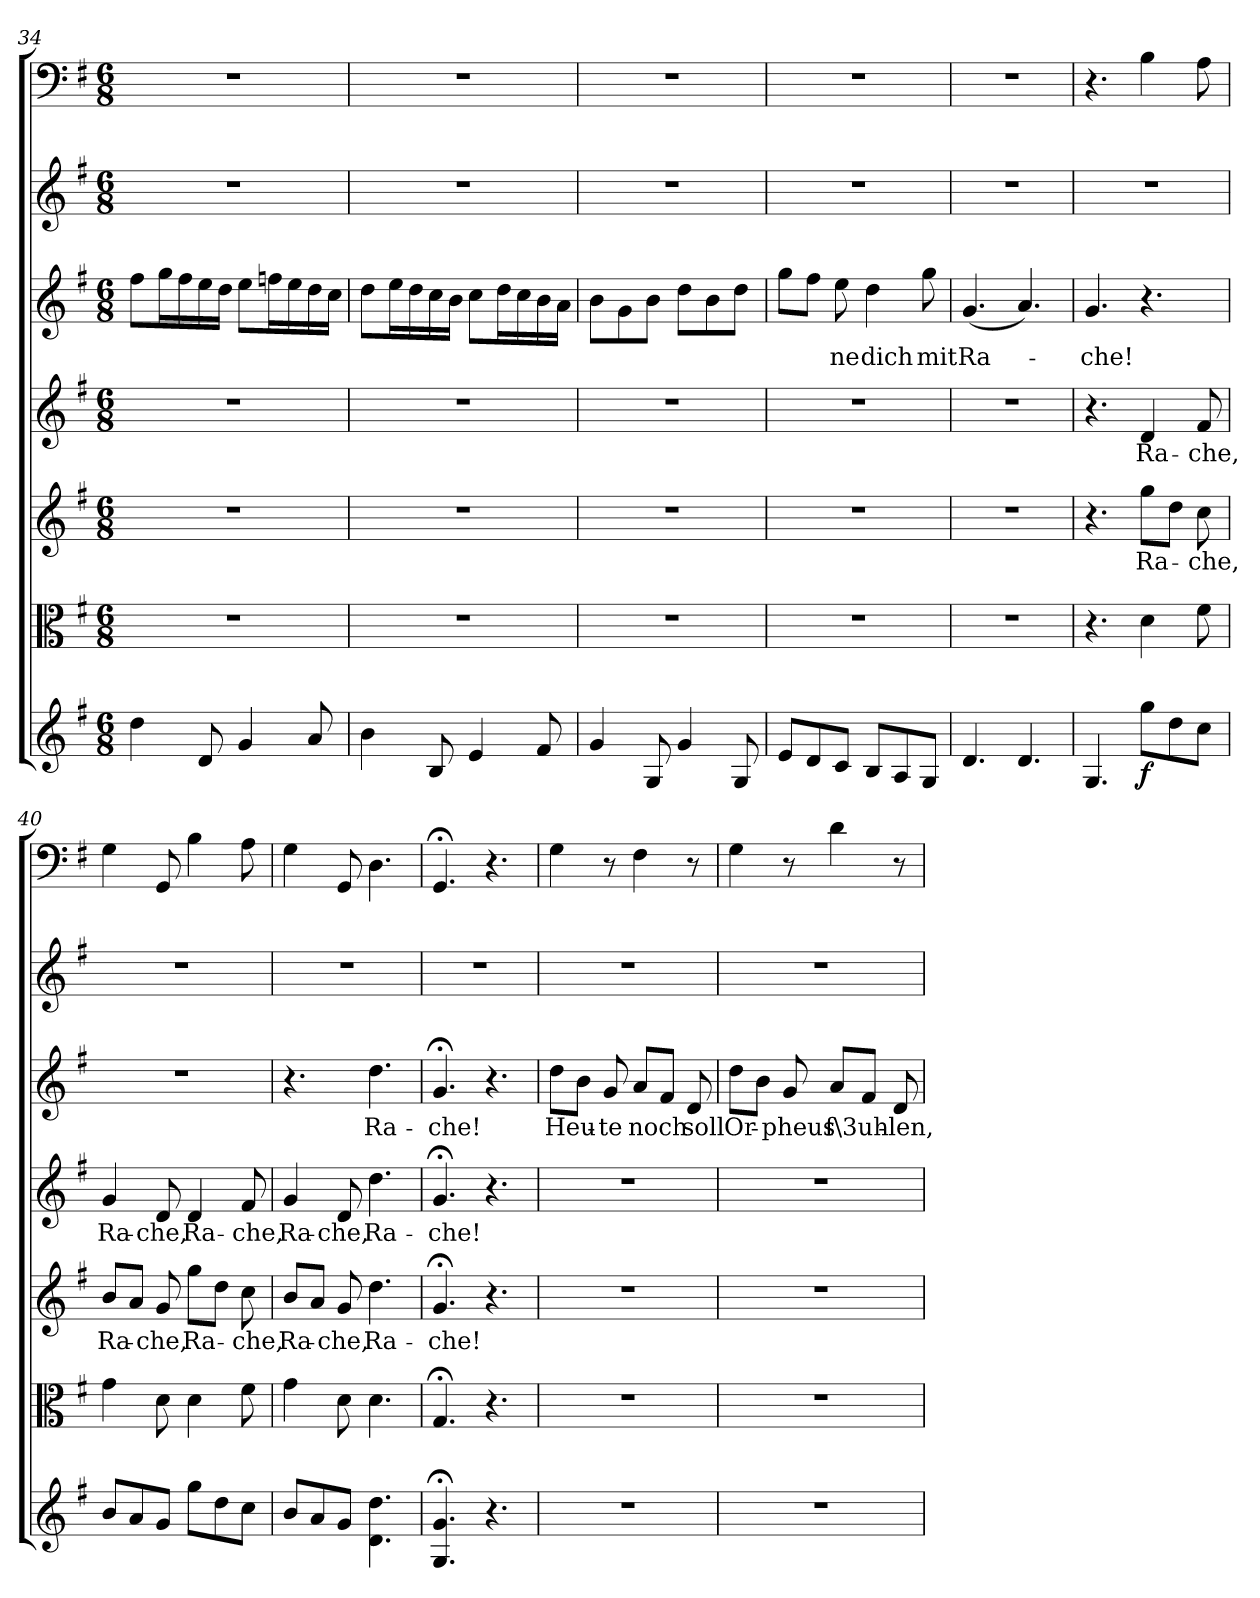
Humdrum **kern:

**kern	**dynam	**kern	**kern	**text	**kern	**text	**kern	**text	**kern	**kern
*part7	*part7	*part6	*part5	*part5	*part4	*part4	*part3	*part3	*part2	*part1
*staff7	*staff7	*staff6	*staff5	*staff5	*staff4	*staff4	*staff3	*staff3	*staff2	*staff1
*clefG2	*	*clefC3	*clefG2	*	*clefG2	*	*clefG2	*	*clefG2	*clefF4
*k[f#]	*	*k[f#]	*k[f#]	*	*k[f#]	*	*k[f#]	*	*k[f#]	*k[f#]
*G:	*	*G:	*G:	*	*G:	*	*G:	*	*G:	*G:
*M6/8	*	*M6/8	*M6/8	*	*M6/8	*	*M6/8	*	*M6/8	*M6/8
=34	=34	=34	=34	=34	=34	=34	=34	=34	=34	=34
4dd\	.	2.r	2.r	.	2.r	.	8ff#\L	.	2.r	2.r
.	.	.	.	.	.	.	16gg\L	.	.	.
.	.	.	.	.	.	.	16ff#\	.	.	.
8d/	.	.	.	.	.	.	16ee\	.	.	.
.	.	.	.	.	.	.	16dd\JJ	.	.	.
4g/	.	.	.	.	.	.	8ee\L	.	.	.
.	.	.	.	.	.	.	16ffn\L	.	.	.
.	.	.	.	.	.	.	16ee\	.	.	.
8a/	.	.	.	.	.	.	16dd\	.	.	.
.	.	.	.	.	.	.	16cc\JJ	.	.	.
=35	=35	=35	=35	=35	=35	=35	=35	=35	=35	=35
4b\	.	2.r	2.r	.	2.r	.	8dd\L	.	2.r	2.r
.	.	.	.	.	.	.	16ee\L	.	.	.
.	.	.	.	.	.	.	16dd\	.	.	.
8B/	.	.	.	.	.	.	16cc\	.	.	.
.	.	.	.	.	.	.	16b\JJ	.	.	.
4e/	.	.	.	.	.	.	8cc\L	.	.	.
.	.	.	.	.	.	.	16dd\L	.	.	.
.	.	.	.	.	.	.	16cc\	.	.	.
8f#/	.	.	.	.	.	.	16b\	.	.	.
.	.	.	.	.	.	.	16a\JJ	.	.	.
=36	=36	=36	=36	=36	=36	=36	=36	=36	=36	=36
4g/	.	2.r	2.r	.	2.r	.	8b\L	.	2.r	2.r
.	.	.	.	.	.	.	8g\	.	.	.
8G/	.	.	.	.	.	.	8b\J	.	.	.
4g/	.	.	.	.	.	.	8dd\L	.	.	.
.	.	.	.	.	.	.	8b\	.	.	.
8G/	.	.	.	.	.	.	8dd\J	.	.	.
=37	=37	=37	=37	=37	=37	=37	=37	=37	=37	=37
8e/L	.	2.r	2.r	.	2.r	.	8gg\L	.	2.r	2.r
8d/	.	.	.	.	.	.	8ff#\J	.	.	.
8c/J	.	.	.	.	.	.	8ee\	-ne	.	.
8B/L	.	.	.	.	.	.	4dd\	dich	.	.
8A/	.	.	.	.	.	.	.	.	.	.
8G/J	.	.	.	.	.	.	8gg\	mit	.	.
=38	=38	=38	=38	=38	=38	=38	=38	=38	=38	=38
4.d/	.	2.r	2.r	.	2.r	.	(4.g/	Ra-	2.r	2.r
4.d/	.	.	.	.	.	.	4.a/)	.	.	.
=39	=39	=39	=39	=39	=39	=39	=39	=39	=39	=39
4.G/	.	4.r	4.r	.	4.r	.	4.g/	-che!	2.r	4.r
8gg\L	f	4d\	8gg\L	Ra-	4d/	Ra-	4.r	.	.	4B\
8dd\	.	.	8dd\J	.	.	.	.	.	.	.
8cc\J	.	8f#\	8cc\	-che,	8f#/	-che,	.	.	.	8A\
=40	=40	=40	=40	=40	=40	=40	=40	=40	=40	=40
8b/L	.	4g\	8b/L	Ra-	4g/	Ra-	2.r	.	2.r	4G\
8a/	.	.	8a/J	.	.	.	.	.	.	.
8g/J	.	8d\	8g/	-che,	8d/	-che,	.	.	.	8GG/
8gg\L	.	4d\	8gg\L	Ra-	4d/	Ra-	.	.	.	4B\
8dd\	.	.	8dd\J	.	.	.	.	.	.	.
8cc\J	.	8f#\	8cc\	-che,	8f#/	-che,	.	.	.	8A\
=41	=41	=41	=41	=41	=41	=41	=41	=41	=41	=41
8b/L	.	4g\	8b/L	Ra-	4g/	Ra-	4.r	.	2.r	4G\
8a/	.	.	8a/J	.	.	.	.	.	.	.
8g/J	.	8d\	8g/	-che,	8d/	-che,	.	.	.	8GG/
4.d\ 4.dd\	.	4.d\	4.dd\	Ra-	4.dd\	Ra-	4.dd\	Ra-	.	4.D\
=42	=42	=42	=42	=42	=42	=42	=42	=42	=42	=42
4.G;</ 4.g;</	.	4.G;</	4.g;</	-che!	4.g;</	-che!	4.g;</	-che!	2.r	4.GG;</
4.r	.	4.r	4.r	.	4.r	.	4.r	.	.	4.r
=43	=43	=43	=43	=43	=43	=43	=43	=43	=43	=43
2.r	.	2.r	2.r	.	2.r	.	8dd\L	Heu-	2.r	4G\
.	.	.	.	.	.	.	8b\J	.	.	.
.	.	.	.	.	.	.	8g/	-te	.	8r
.	.	.	.	.	.	.	8a/L	noch	.	4F#\
.	.	.	.	.	.	.	8f#/J	.	.	.
.	.	.	.	.	.	.	8d/	soll	.	8r
=44	=44	=44	=44	=44	=44	=44	=44	=44	=44	=44
2.r	.	2.r	2.r	.	2.r	.	8dd\L	Or-	2.r	4G\
.	.	.	.	.	.	.	8b\J	.	.	.
.	.	.	.	.	.	.	8g/	-pheus	.	8r
.	.	.	.	.	.	.	8a/L	f\3uh-	.	4d\
.	.	.	.	.	.	.	8f#/J	.	.	.
.	.	.	.	.	.	.	8d/	-len,	.	8r
=	=	=	=	=	=	=	=	=	=	=
*-	*-	*-	*-	*-	*-	*-	*-	*-	*-	*-
